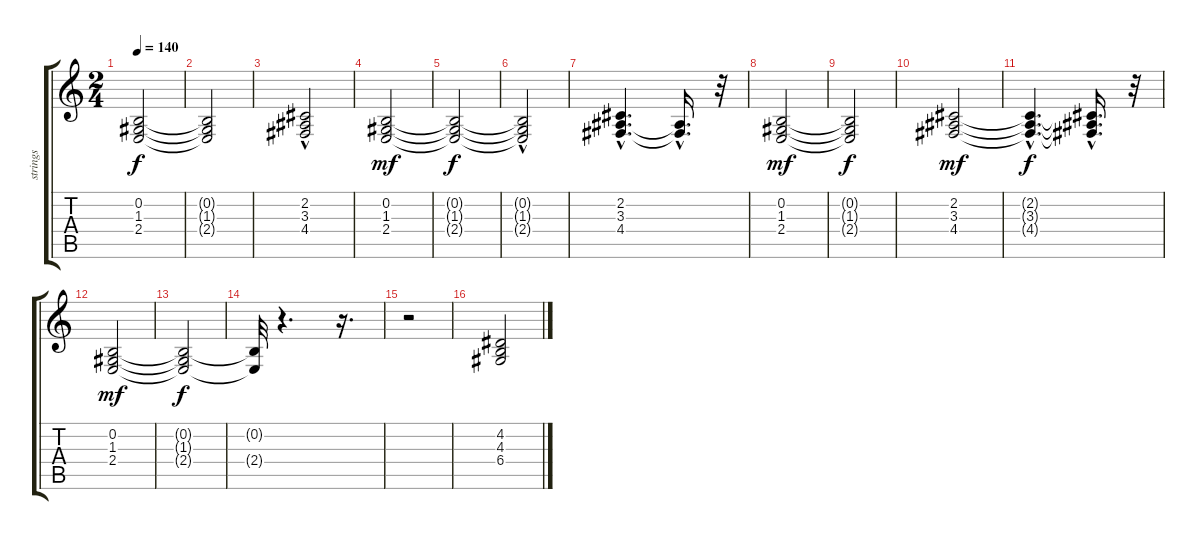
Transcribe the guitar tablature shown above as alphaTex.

\track ("strings" "strings") {instrument synthstrings2}
\staff {score tabs}
\tuning (E4 B3 G3 D3 A2 E2) {hide}
\ts (2 4)
\tempo 140
\clef g2
\ks c
(0.2{t} 1.3{t} 2.4{t}).2{dy f} |
(0.2{t} 1.3{t} 2.4{t}).2 |
(2.2{hac} 3.3{hac} 4.4).2 |
(0.2 1.3 2.4).2{dy mf} |
(0.2{t} 1.3{t} 2.4{t}).2{dy f} |
(0.2{t} 1.3{hac t} 2.4{t}).2 |
(2.2 3.3{hac} 4.4{hac}).4{d} (3.3{hac t} 4.4{hac t}).16{d} r.32 |
(0.2 1.3 2.4).2{dy mf} |
(0.2{t} 1.3{t} 2.4{t}).2{dy f} |
(2.2 3.3 4.4).2{dy mf} |
(2.2{hac t} 3.3{hac t} 4.4{hac t}).4{d dy f} (2.2{hac t} 3.3{hac t} 4.4{hac t}).16{d} r.32 |
(0.2 1.3 2.4).2{dy mf} |
(0.2{t} 1.3{t} 2.4{t}).2{dy f} |
(0.2{t} 2.4{t}).32 r.4{d} r.16{d} |
r.2 |
(4.2 4.3 6.4).2
